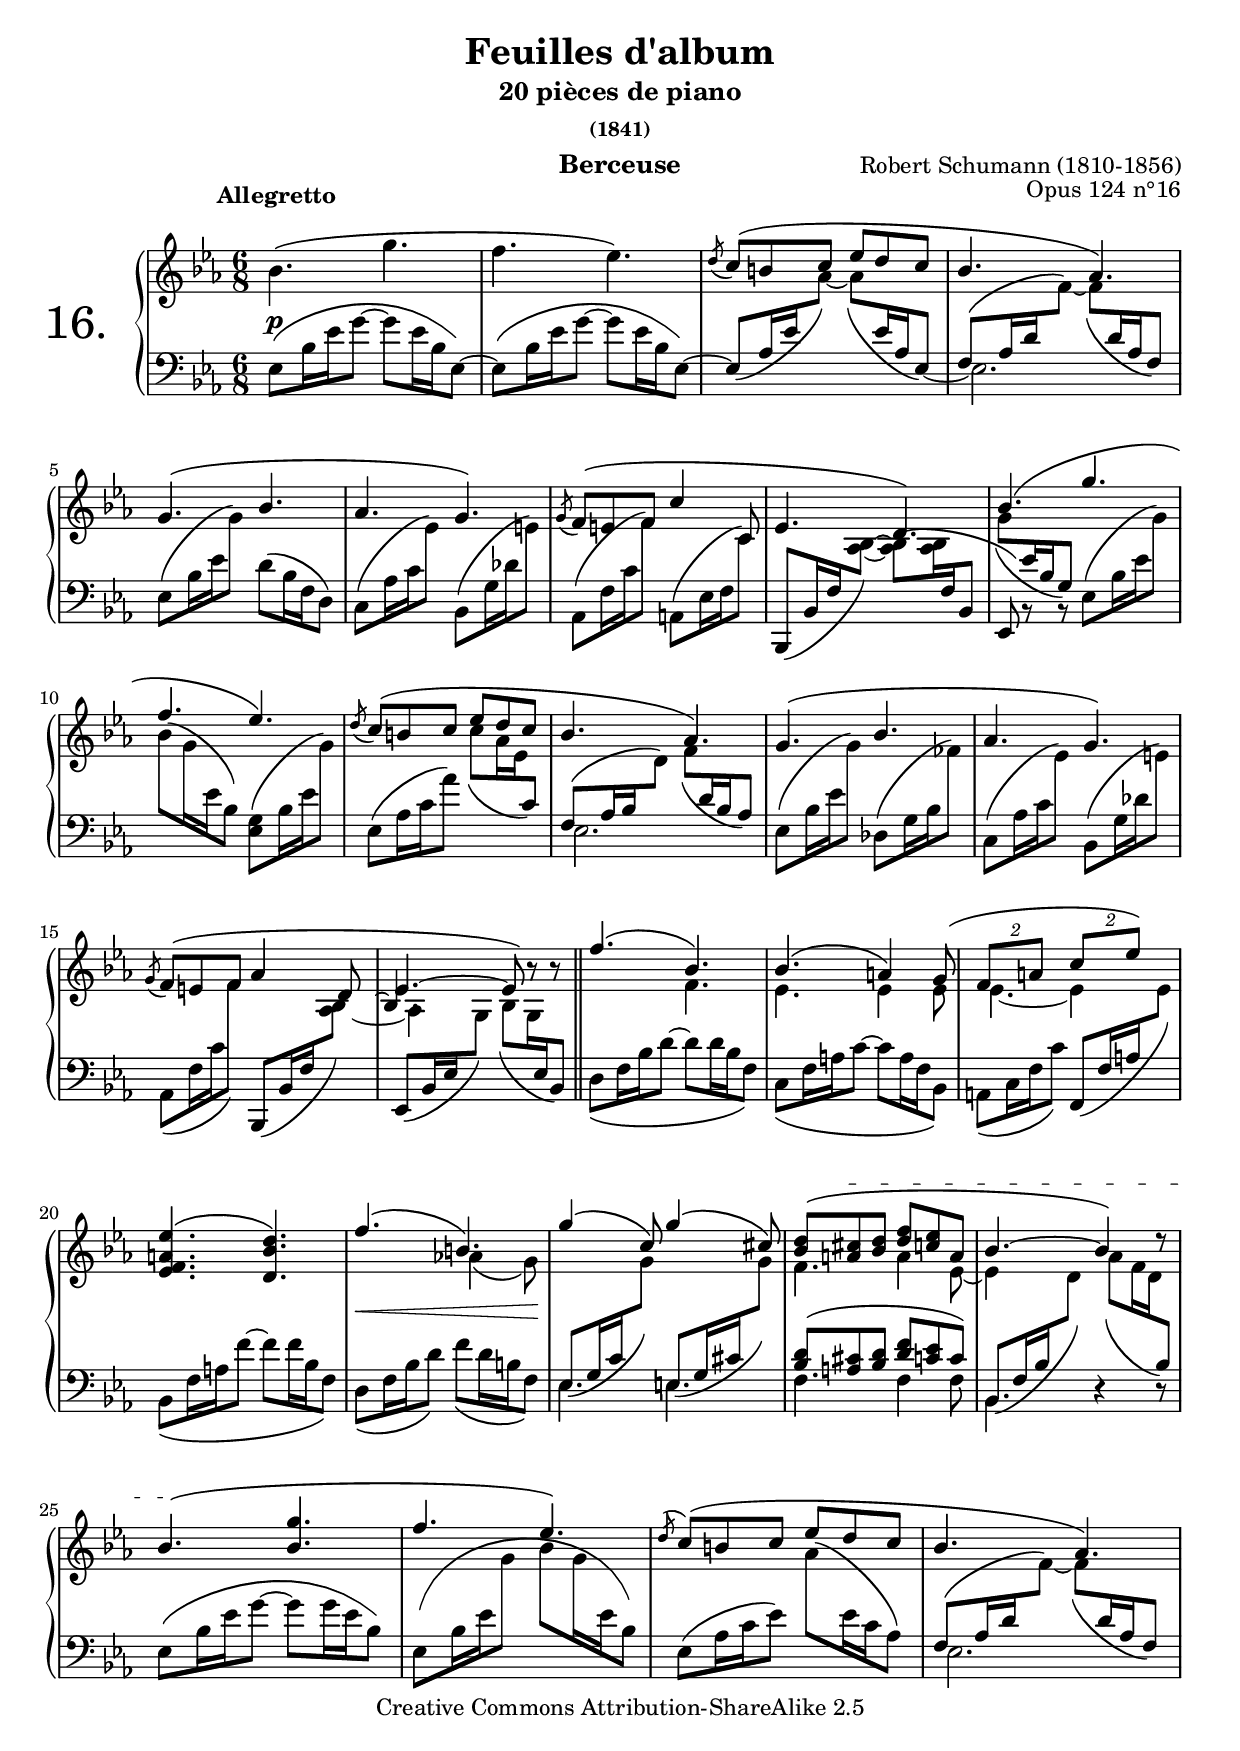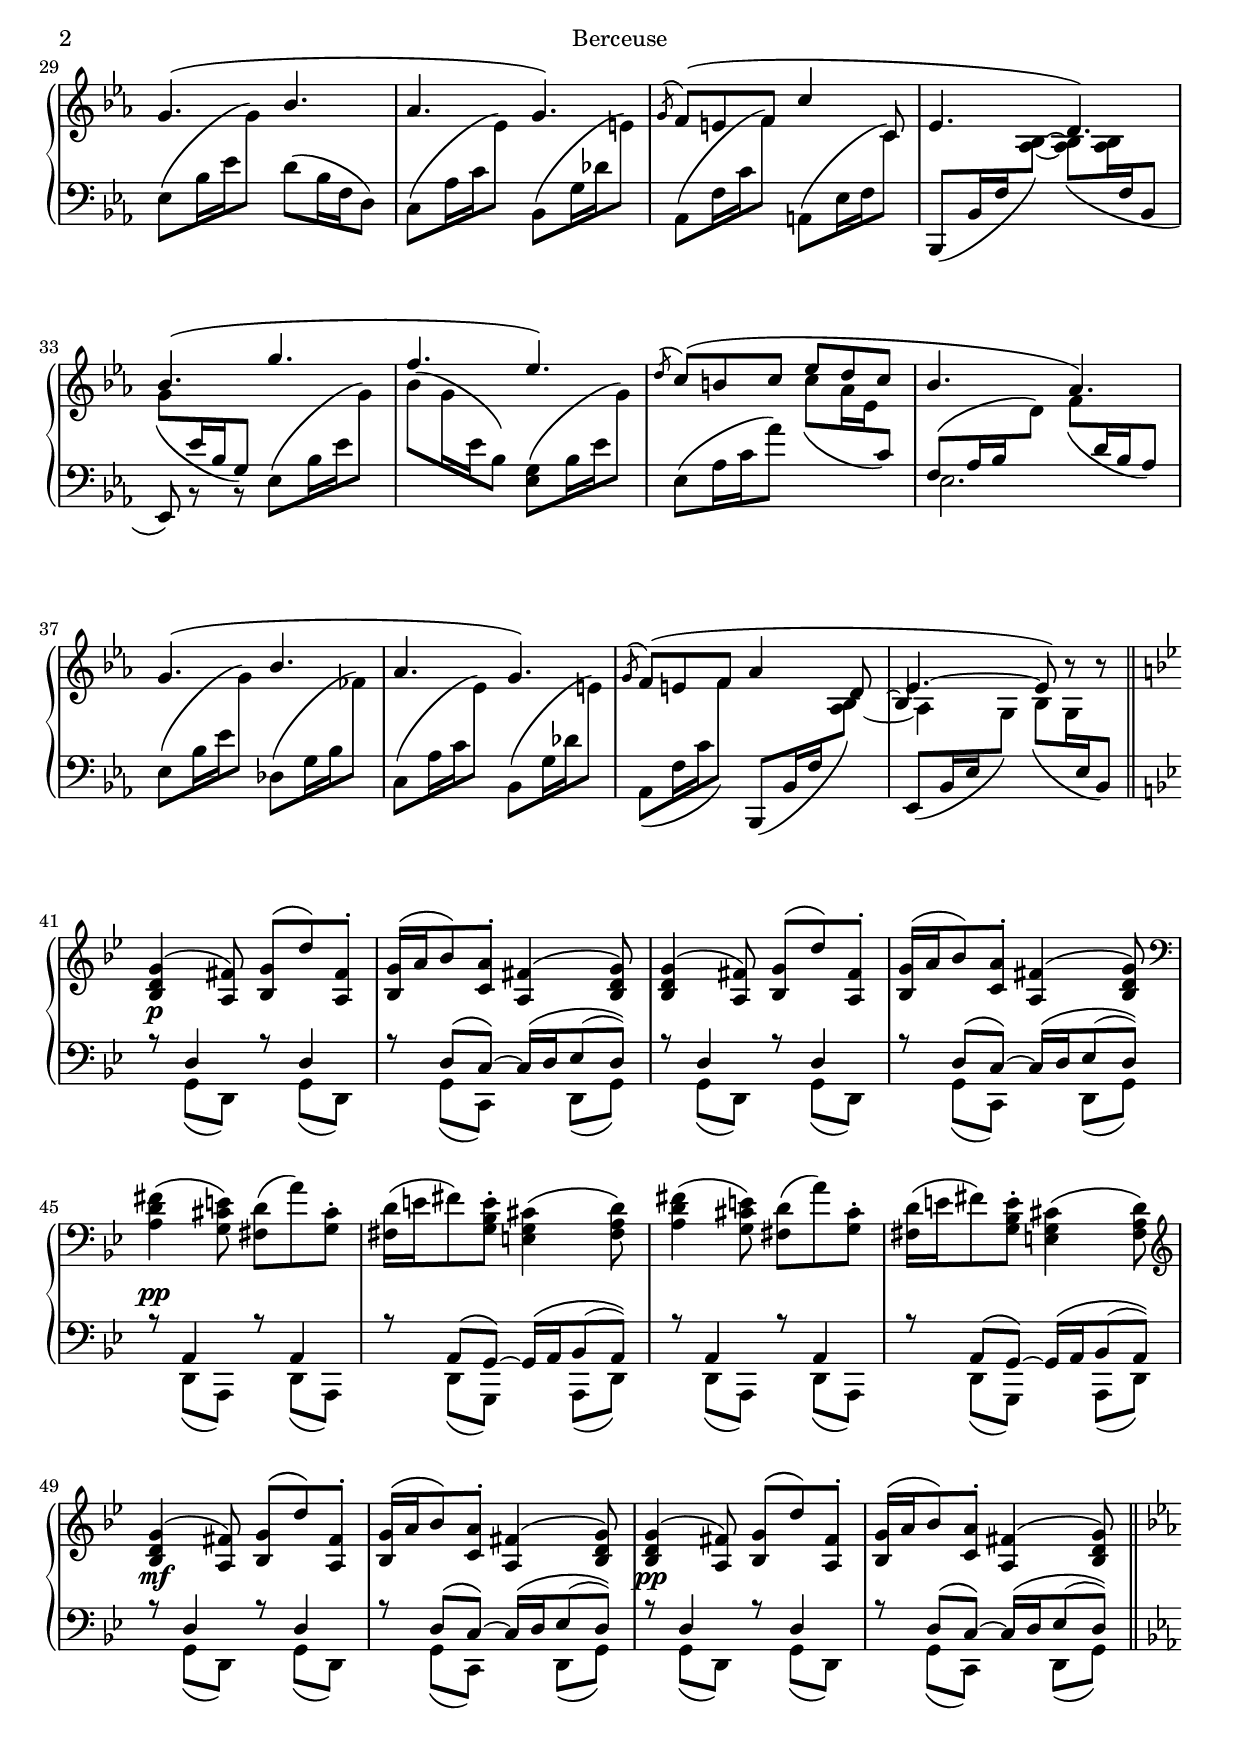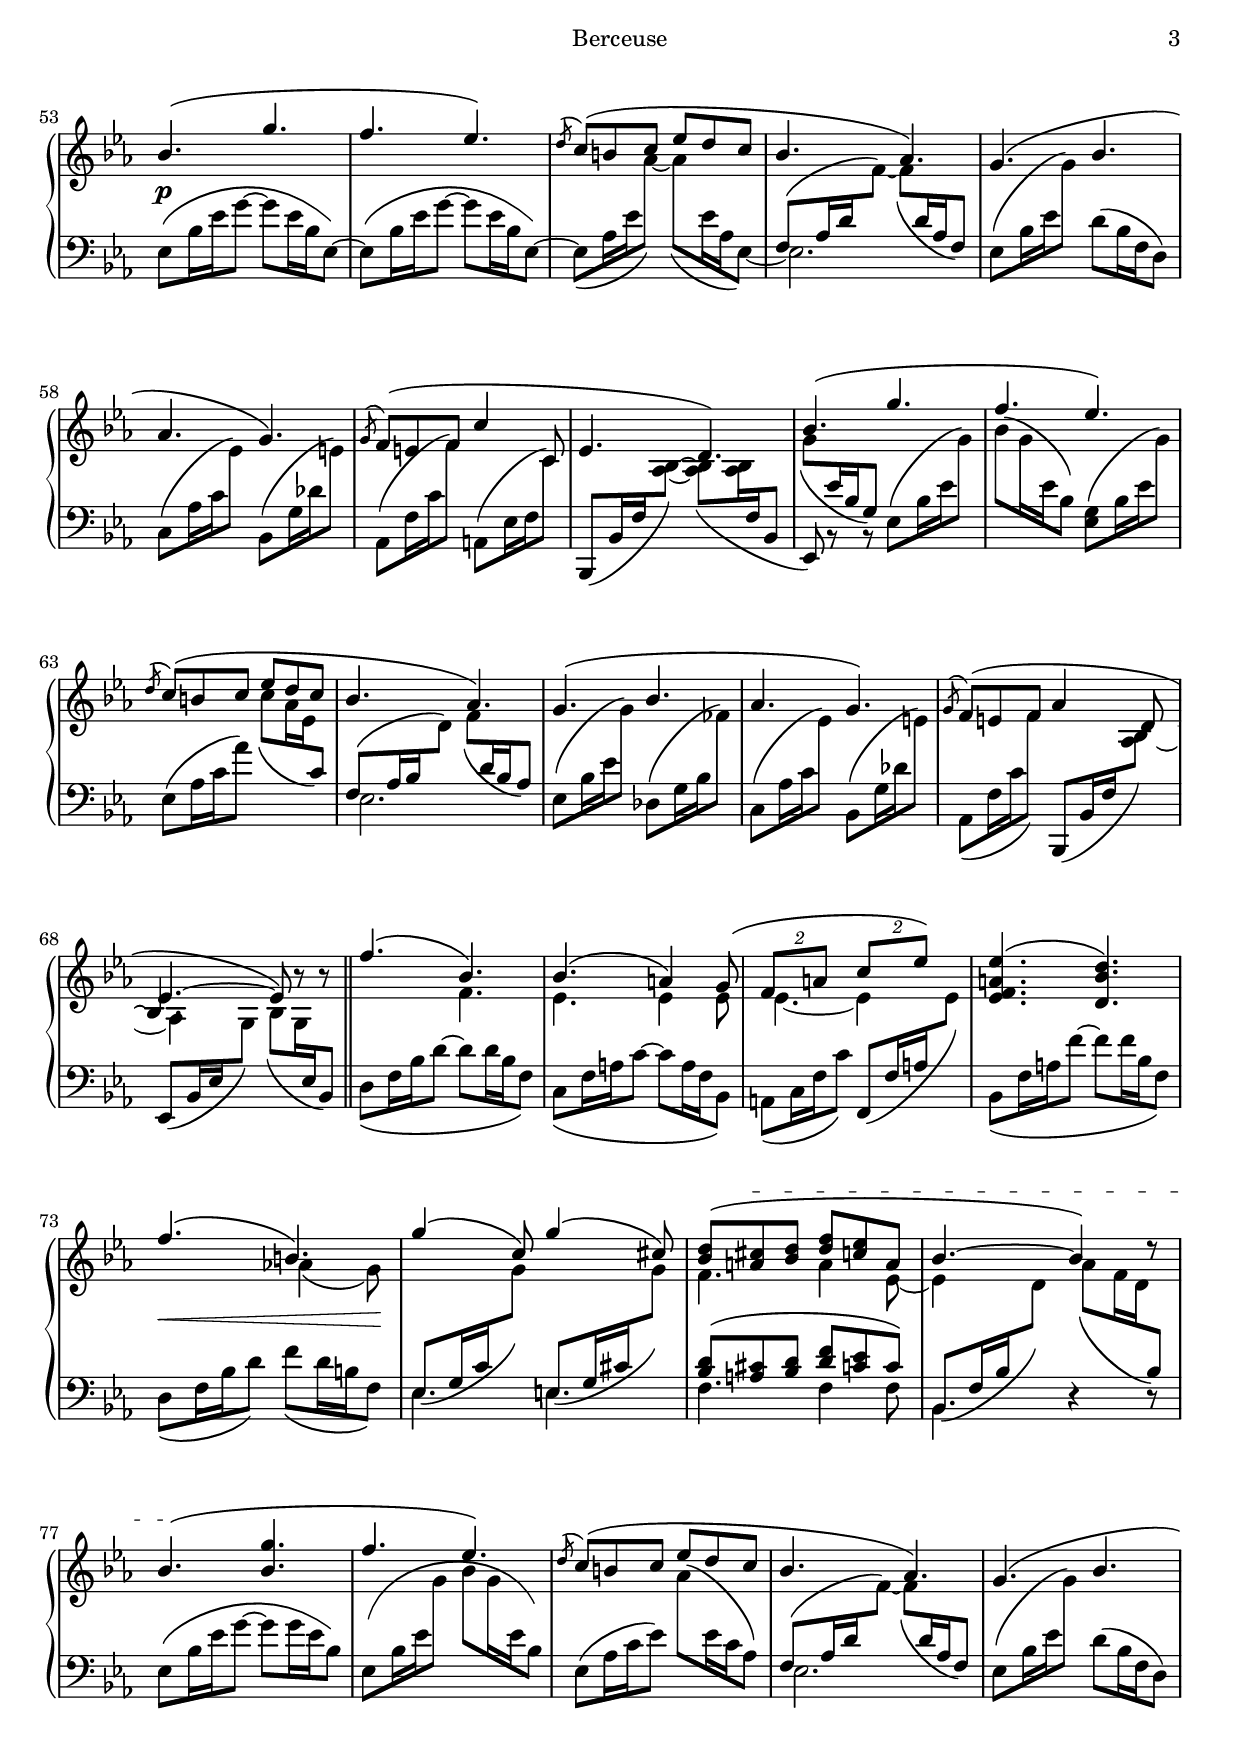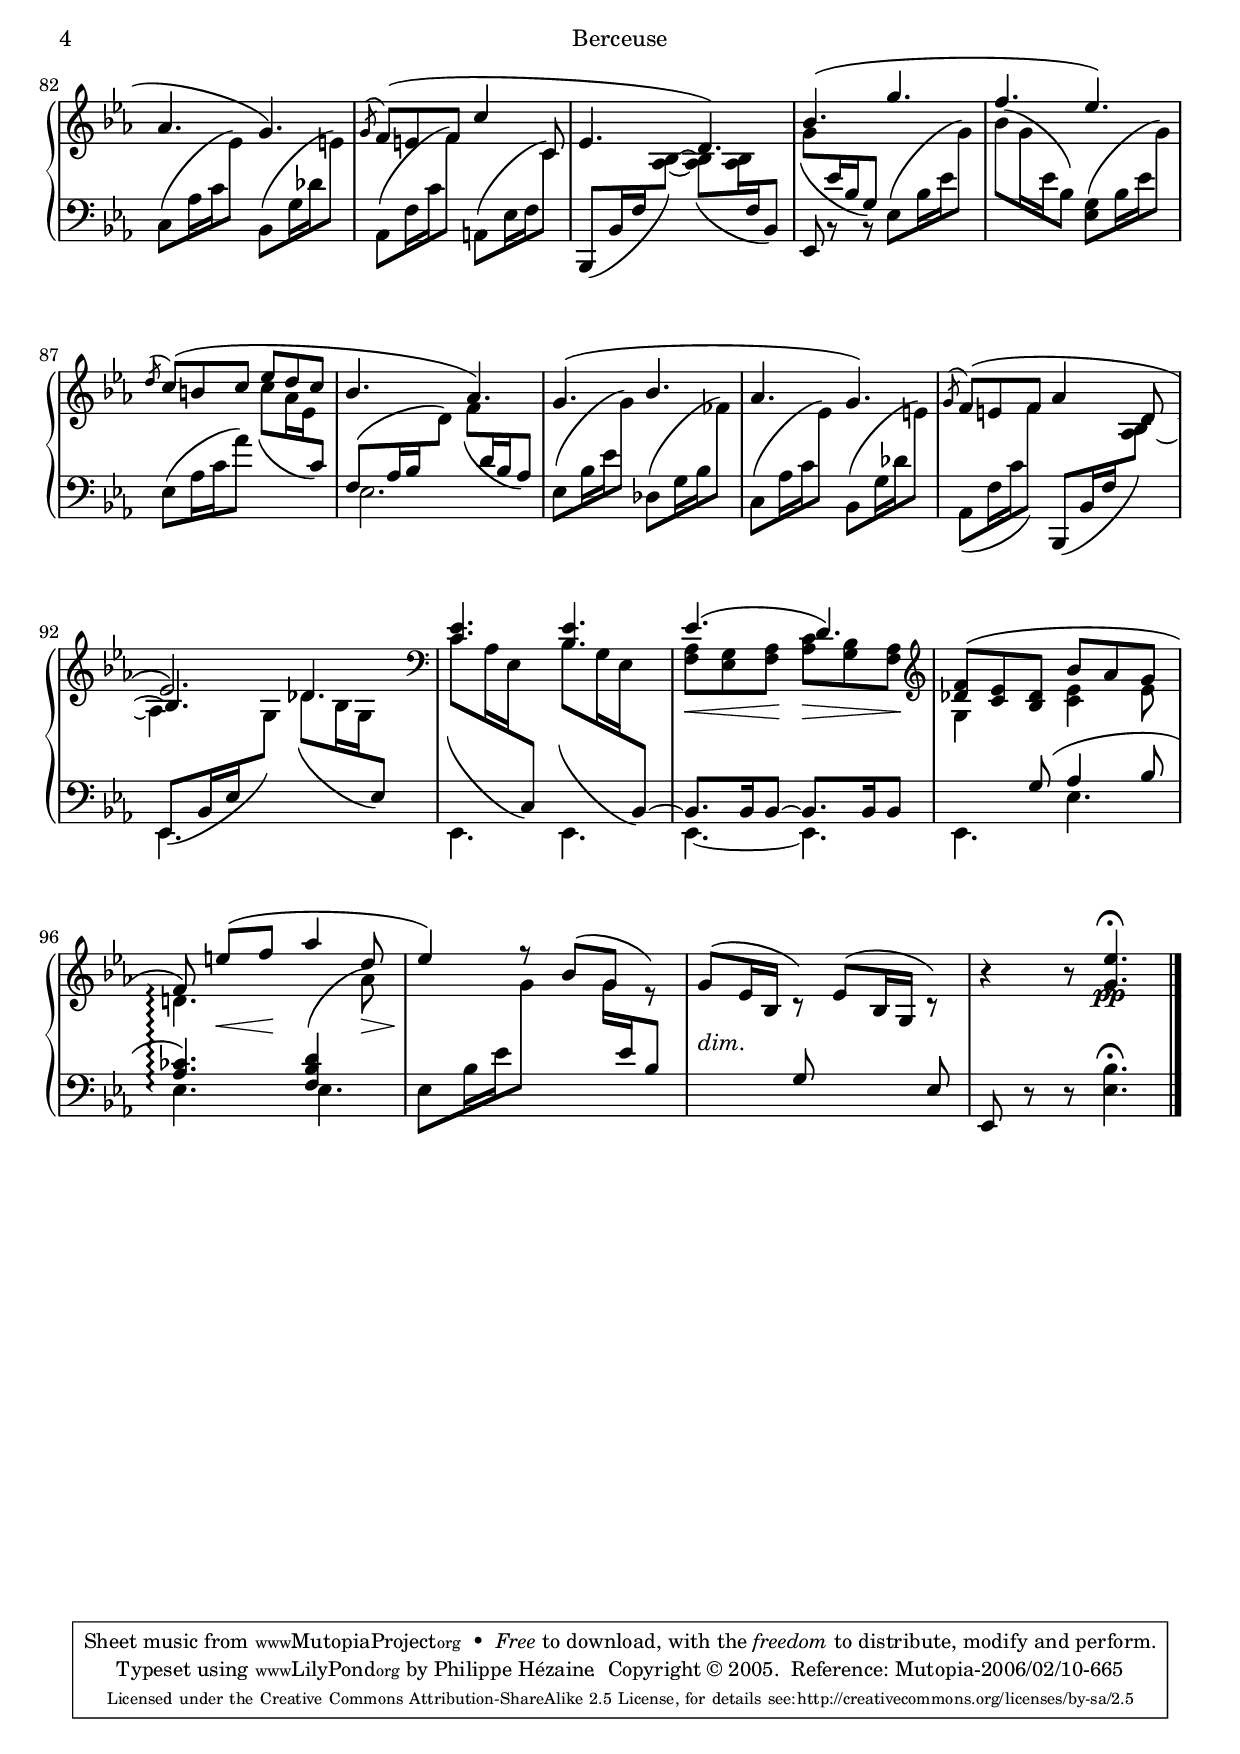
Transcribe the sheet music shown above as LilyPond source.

 \version "2.6.4"

     \header {
      title = "Feuilles d'album"
       subtitle = "20 pièces de piano"
       subsubtitle = "(1841)"
       composer = "Robert Schumann (1810-1856)"
       opus = "Opus 124 n°16"
       instrument = "Berceuse"
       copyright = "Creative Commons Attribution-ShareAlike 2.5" 
     
       % These are headers used by the Mutopia Project
       % http://www.mutopiaproject.org/
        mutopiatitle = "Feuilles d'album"
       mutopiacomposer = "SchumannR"
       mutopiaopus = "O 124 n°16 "
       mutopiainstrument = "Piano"
       date = "1841"
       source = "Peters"
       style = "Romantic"
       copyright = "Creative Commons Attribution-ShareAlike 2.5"
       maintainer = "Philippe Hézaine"
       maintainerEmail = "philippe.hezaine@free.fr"
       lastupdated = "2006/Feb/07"

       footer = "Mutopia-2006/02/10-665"
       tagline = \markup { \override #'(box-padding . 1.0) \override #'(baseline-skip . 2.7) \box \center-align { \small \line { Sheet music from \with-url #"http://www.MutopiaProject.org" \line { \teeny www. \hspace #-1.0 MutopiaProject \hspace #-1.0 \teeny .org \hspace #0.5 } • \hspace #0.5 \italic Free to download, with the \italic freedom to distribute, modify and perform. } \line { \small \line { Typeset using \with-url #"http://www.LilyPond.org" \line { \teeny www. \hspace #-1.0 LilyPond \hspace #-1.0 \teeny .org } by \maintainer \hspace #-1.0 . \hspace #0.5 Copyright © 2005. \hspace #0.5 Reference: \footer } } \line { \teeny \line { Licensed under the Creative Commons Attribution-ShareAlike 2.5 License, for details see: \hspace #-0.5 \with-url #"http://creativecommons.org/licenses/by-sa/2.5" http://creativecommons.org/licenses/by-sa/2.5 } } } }
 }

%comment créer quelques macros pour alléger le fichier? (autre configuration?)

melodie = \relative c'' { \time 6/8    \key es \major   \clef treble
	\phrasingSlurUp
	\once \override TextScript #'extra-offset = #'(-5 . 2)
	bes4.^\markup { \bold "Allegretto" }\( g'4. |
	f es\) |
	 \acciaccatura d8 \stemUp c8\( b! c es d c |
	bes4. aes\) |
\break %mes 5
	g\( bes |
	aes g\) |
	 \acciaccatura g8 f\( e! f \stemUp c'4 c,8 |
	es4. d\) |
	\stemUp bes'4.\( g'4. |
\break %mes 10
	f es\) |
	 \acciaccatura d8 c8\( b! c es d c |
	bes4. aes\) |
	g\( bes |
	aes g\) |
\break %mes 15
	 \acciaccatura g8 f\( e! f aes4 d,8 |
	\tieUp es4. ~ es8\) b'8\rest b8\rest |
	\bar "||"

	\phrasingSlurUp
	\voiceOne
	<< { f'4.\( bes,\) |
	bes\( a!4\) g8\( |
	\times 3/2 {f8[ a!8]} \times 3/2 {c8[ es8]\)} |
\break %mes 20
	<es, f a! es'>4.\( <d bes' d>\) |
	f'4.\( b,!\) |
	g'4\( c,8\) g'4\( cis,8\) |  \tempo 4=70
	\textSpannerUp
	\override TextSpanner #'padding = #2.8
	\override TextSpanner #'edge-text = #'("ritardando " . "Au Tempo")
	<bes d>8\( <a! cis> \startTextSpan <bes d> \tempo 4=64 <d f> <c! es> a |
	bes4.~ bes4\) d8\rest | \tempo 4=76
     }
	\context Voice = "1" { \voiceTwo
	s4. f,4.
	es4. es4 es8
	es4.~ es4 s8
	s2.
	s4. aes!4\( g8\)
	s2.
	f4. a4 es8~
	es4 s8 s4.
	\oneVoice
	}
	>>
\break %mes 25
	bes'4.\( \stopTextSpan <bes g'>4. |
	f' es\) |
	 \acciaccatura d8 \stemUp c8\( b! c es d c |
	bes4. aes\) |
\break %mes 29
	g\( bes |
	aes g\) |                        
	 \acciaccatura g8 f\( e! f \stemUp c'4 c,8 |
	es4. d\) |
\break %mes 33
	\stemUp bes'4.\( g'4. |
	f es\) |
	 \acciaccatura d8 c8\( b! c es d c |
	bes4. aes\) |
\break %mes 37
	g\( bes |
	aes g\) |
	 \acciaccatura g8 f\( e! f aes4 d,8 | \tempo 4=68
	\tieUp es4. ~ es8\) b'8\rest \tempo 4=60 b8\rest |

	\bar "||" \key g \minor \tempo 4=76
\break %mes 41
	<bes, d g>4\( <a fis'>8\) <bes g'>\( d'\) <a, fis'>^. |
	<bes g'>16\( a' bes8\) <c, a'>8^. <a fis'>4\( <bes d g>8\) |
	<bes d g>4\( <a fis'>8\) <bes g'>\( d'\) <a, fis'>^. |
	<bes g'>16\( a' bes8\) <c, a'>8^. <a fis'>4\( <bes d g>8\) |
	\clef bass \stemDown 
\break %mes 45
	<a d fis>4\( <g cis e!>8\) <fis d'>\( a'\) <g, cis>^. |
	<fis d'>16\( e'! fis8\) <g, bes e>8^. <e! g cis>4\( <fis a d>8\) |
	<a d fis>4\( <g cis e!>8\) <fis d'>\( a'\) <g, cis>^. |
	<fis d'>16\( e'! fis8\) <g, bes e>8^. <e! g cis>4\( <fis a d>8\) |
	\clef treble \stemUp
\break %mes 49
	<bes d g>4\( <a fis'>8\) <bes g'>\( d'\) <a, fis'>^. |
	<bes g'>16\( a' bes8\) <c, a'>8^. <a fis'>4\( <bes d g>8\) |
	<bes d g>4\( <a fis'>8\) <bes g'>\( d'\) <a, fis'>^. | \tempo 4=68
	<bes g'>16\( a' bes8\) \tempo 4=60 <c, a'>8^. <a fis'>4\( \tempo 4=42 <bes d g>8\) |

	\bar "||"
	\key es \major \tempo 4=76
\break %mes 53
	bes'4.\( g'4. |
	f es\) |
	 \acciaccatura d8 \stemUp c8\( b! c es d c |
	bes4. aes\) |
	g\( bes |
\break %mes 58
	aes g\) |
	 \acciaccatura g8 f\( e! f \stemUp c'4 c,8 es4. d\) |
	\stemUp bes'4.\( g'4. |
	f es\) |
\break %mes 63
	 \acciaccatura d8 c8\( b! c es d c |
	bes4. aes\) |
	g\( bes |
	aes g\) |
	 \acciaccatura g8 f\( e! f aes4 d,8 |
\break %mes 68
	\tieUp es4. ~ es8\) b'8\rest b8\rest |
	\bar "||"

	\phrasingSlurUp
	\voiceOne
	<< { f'4.\( bes,\) |
	bes\( a!4\) g8\( |
	\times 3/2 {f8[ a!8]} \times 3/2 {c8[ es8]\)} |
	<es, f a! es'>4.\( <d bes' d>\) |
\break %mes 73
	f'4.\( b,!\) |
	g'4\( c,8\) g'4\( cis,8\) |  \tempo 4=70
	\textSpannerUp
	\override TextSpanner #'padding = #2.8
	\override TextSpanner #'edge-text = #'("ritardando " . "Au Tempo")
	<bes d>8\( <a! cis> \startTextSpan <bes d> \tempo 4=64 <d f> <c! es> a |
	bes4.~ bes4\) d8\rest | \tempo 4=76
     }
	\context Voice = "1" { \voiceTwo
	s4. f,4.
	es4. es4 es8
	es4.~ es4 s8
	s2.
	s4. aes!4\( g8\)
	s2.
	f4. a4 es8~
	es4 s8 s4.
	\oneVoice
	}
	>>   
\break %mes 77
	bes'4.\( \stopTextSpan <bes g'>4. |
	f' es\) |
	 \acciaccatura d8 \stemUp c8\( b! c es d c |
	bes4. aes\) |
	g\( bes |
\break %mes 82
	aes g\) |
	 \acciaccatura g8 f\( e! f \stemUp c'4 c,8 |
	es4. d\) |
	\stemUp bes'4.\( g'4. |
	f es\) |
\break %mes 87
	 \acciaccatura d8 c8\( b! c es d c |
	bes4. aes\) |
	g\( bes |
	aes g\) |
	 \acciaccatura g8 f\( e! f aes4 d,8 |
\break %mes 92: coda
	\once \override NoteColumn #'force-hshift = #0.1
	 es2.\) | \tempo 4=72
	\clef bass
	<c es>4. <bes es> |
	\voiceOne << {es\( d\) | \tempo 4=66
	\clef treble
	<des f>8\( <c es> <bes des> bes' aes g | \tempo 4=60
\break %mes 96
	f\arpeggio\noBeam\) e'!\( f aes4 d,8 | \tempo 4=76
	es4\) f8\rest s4.} |
	\context Voice = "1" { \voiceTwo
	\clef bass <f,, aes>8 <es g> <f aes> <aes c> <g bes> <f aes>
	\clef treble s4. <c' es>4 es8
	d!4.\arpeggio s4.
	s2. \oneVoice }
	>> 

	s2. |
	b'4\rest b8\rest <g es'>4.^\fermata |
	\bar "|."



}
	% les accord sensés être liés (mes. 15-16  39-40  67-68  91-92)
middle = \relative c' {

	s2.*14   %mes. 15-16
	<< {s2 s8 \hideNotes bes8~ \unHideNotes 
	\once \override NoteColumn #'force-hshift = #-0.8 
	bes4. } \\
      {s2 s8 \hideNotes  aes8~ \unHideNotes 
	\once \override NoteColumn #'force-hshift = #1 aes4 
	\set followVoice = ##t 
	\hideNotes  g8 }
     >>
	s4.
	s2.*22     %mes. 39-40

	<< {s2 s8 \hideNotes bes8~ \unHideNotes 
	\once \override NoteColumn #'force-hshift = #-0.8 
	bes4. } \\
      {s2 s8 \hideNotes  aes8~ \unHideNotes 
	\once \override NoteColumn #'force-hshift = #0.8 aes4

	\hideNotes \unHideNotes \set followVoice = ##t 
	\hideNotes  g8 }
     >>
	s4.
	s2.*26    %mes 67-68

	<< {s2 s8 \hideNotes bes8~ \unHideNotes 
	\once \override NoteColumn #'force-hshift = #-0.8 
	bes4. } \\
      {s2 s8 \hideNotes  aes8~ \unHideNotes 
	\once \override NoteColumn #'force-hshift = #0.8 aes4

	\hideNotes \unHideNotes \set followVoice = ##t 
	\hideNotes  g8 }
     >>
	s4.

	 s2.*22    %mes 91-92
 
	<< {s2 s8 \hideNotes bes8~ \unHideNotes 
	\once \override NoteColumn #'force-hshift = #0.5 
	bes4. } \\
      {s2 s8 \hideNotes  aes8~ \unHideNotes 
	\once \override NoteColumn #'force-hshift = #-0.7 aes4

	\hideNotes \unHideNotes \set followVoice = ##t 
	\hideNotes  g8 }
     >>
	s4.
	s2.*7
	\bar "|."
    }

basse = \relative c { \time 6/8 \clef bass \key es \major % Les arpèges
	
	\phrasingSlurDown
	\once\override PhrasingSlur  #'control-points =
	    #'((0.5 . 3.2) (1 . 5) (11 . 10) (18 . 3.5))
	es8\( bes'16 es g8~ g es16 bes es,8\)~ |
	\once\override PhrasingSlur  #'control-points =
	    #'((0.5 . 3.2) (1 . 5) (11 . 10) (18 . 3.5))
	es8^\( bes'16 es g8~ g es16 bes es,8\)~ %
	es8\( aes16 es' \change Staff=upper \tieDown aes8\) ~  aes\( \change Staff=lower es16 aes, \tieDown es8\) ~ |
	\voiceOne
	<< {\stemDown es2. | } \context Voice = "1" { \voiceTwo
	\stemUp f8[^\( aes16 d \change Staff=upper \stemDown\tieDown f8]\)~ f_\( \change Staff=lower \stemUp d16 aes f8\) | } 
	>>
%mes 5
	\stemDown es8\( bes'16 es \change Staff=upper g8\) \change Staff=lower d\( bes16 f d8\) |
	c8\( aes'16 c \change Staff=upper es8\) \change Staff=lower bes,\( g'16 des' \change Staff=upper e!8\) |
	\change Staff=lower aes,,8\( f'16 c' \change Staff=upper f8\) \change Staff=lower a,,!\( es'16 f \change Staff=upper c'8\) |
	\change Staff=lower \stemUp bes,,8_\( bes'16 f' \change Staff=upper \stemDown \tieNeutral <aes bes>8\) ~  <aes bes>\( <aes bes>16 \change Staff=lower \stemUp f bes,8 |
	\voiceOne << {es,8\) b'8\rest b8\rest}
	\context Voice = "1" { \voiceTwo  \change Staff=upper \stemDown g''8_\( \change Staff=lower \stemUp es16 bes g8\)
	\oneVoice } >>
	\stemDown es8\( bes'16 es \change Staff=upper  g8\) |
% mes 10
	\change Staff=upper \stemDown bes8\( g16 \change Staff=lower \stemDown es bes8\) <es, g>\( bes'16 es \change Staff=upper \stemDown g8\) |
	\change Staff=lower \stemDown es,8\( aes16 c aes'8\) \change Staff=upper \stemDown \phrasingSlurDown c\( aes16 es \change Staff=lower \stemUp c8\) |
	<<{ \stemUp f,8[^\( aes16 bes \change Staff=upper \stemDown d8]\) f_\( \change Staff=lower \stemUp d16 bes aes8\) | }
	 \\{\stemDown es2.}>>
	\stemDown es8^\( bes'16 es \change Staff=upper g8\) \change Staff=lower des,^\( g16 bes \change Staff=upper fes'8\) |
	\change Staff=lower c,8^\( aes'16 c \change Staff=upper es8\) \change Staff=lower bes,^\( g'16 des' \change Staff=upper e!8\) |
%mes 15
   \change Staff=lower aes,,8_\( f'16 c' \change Staff=upper f8\) \change Staff=lower \stemUp bes,,,8\( bes'16 f' \change Staff=upper \stemDown < as bes >8\) |
   \change Staff=lower \stemNeutral es,8\( bes'16 es \change Staff=upper \stemDown  g8\) bes8\( g16 \change Staff=lower \stemUp es bes8\) |

	\bar "||"

	\stemDown d8\( f16 bes d8~ d8 d16 bes f8\) |
	c8\( f16 a! c8~ c8 a16 f bes,8\) |
	a!8\( c16 f c'8\) \stemUp f,,8\( f'16 a! \change Staff=upper \stemDown  es'8\) |
%mes 20
	\change Staff=lower \stemDown bes,8\( f'16 a! f'8~ f8 f16 bes, f8\) |
	d8\( f16 bes d8\) f8\( d16 b! f8\) |
	\voiceOne
	<< { \stemDown es4. e! |
	f f4 f8\noBeam |
	bes,4. d4\rest d8\rest |
     }
	\context Voice = "1" { \voiceTwo \phrasingSlurDown
	\override Staff.NoteCollision #'merge-differently-dotted = ##t
	\stemUp es8\( g16 c \change Staff=upper \stemDown g'8\) \change Staff=lower \stemUp e,!8\( g16 cis \change Staff=upper \stemDown g'8\) |
     \change Staff=lower \phrasingSlurUp \stemUp <bes, d>8\( <a! cis> <bes d> <d f> <c! es> c\) |
	\phrasingSlurDown bes,8\( f'16 bes \change Staff=upper \stemDown d8\) aes'8\( f16 d \change Staff=lower \stemUp bes8\) |
	\oneVoice
	}
	>>
%mes 25
	\once\override PhrasingSlur  #'control-points =
	    #'((0.5 . 3.2) (1 . 5) (13 . 11) (21 . 4))
	es,8\( bes'16 es g8~ g g16 es bes8\) |
	es,8\( bes'16 es \change Staff=upper \stemDown g8 bes g16 \change Staff=lower es16 bes8\) |
	es,8\( aes16 c es8\)  \change Staff=upper aes8\( \change Staff=lower es16 c aes8\) |
	\voiceOne
	<< {\stemDown es2. |} 
	\context Voice = "1" { \voiceTwo
     \phrasingSlurUp \stemUp f8[\( aes16 d \change Staff=upper \stemDown\tieDown f8]\)~ \phrasingSlurDown f\( \change Staff=lower \stemUp d16 aes f8\) | } >>
%mes 29
	\stemDown es8\( bes'16 es \change Staff=upper g8\) \change Staff=lower d\( bes16 f d8\) |
	c8\( aes'16 c \change Staff=upper es8\) \change Staff=lower bes,\( g'16 des' \change Staff=upper e!8\) |
	\change Staff=lower aes,,8\( f'16 c' \change Staff=upper f8\) \change Staff=lower a,,!\( es'16 f \change Staff=upper c'8\) |
	\phrasingSlurDown
	\change Staff=lower \stemUp bes,,8\( bes'16 f' \change Staff=upper \stemDown \tieNeutral <aes bes>8\) ~  <aes bes>\( <aes bes>16 \change Staff=lower \stemUp f bes,8 |
%mes 33
	\voiceOne << {es,8\) b'8\rest b8\rest}
	\context Voice = "1" { \voiceTwo  \change Staff=upper \phrasingSlurDown \stemDown g''8\( \change Staff=lower \stemUp es16 bes g8\)
	\oneVoice } >>
	\stemDown es8\( bes'16 es \change Staff=upper  g8\) |
	\change Staff=upper \stemDown bes8\( g16 \change Staff=lower \stemDown es bes8\) <es, g>\( bes'16 es \change Staff=upper \stemDown g8\) |
	\change Staff=lower \stemDown es,8\( aes16 c aes'8\) \change Staff=upper \stemDown \phrasingSlurDown c\( aes16 es \change Staff=lower \stemUp c8\) |
	<<{\phrasingSlurUp \stemUp f,8[\( aes16 bes \change Staff=upper \stemDown d8]\) \phrasingSlurDown f\( \change Staff=lower \stemUp 
	d16 bes aes8\) | } 
	\\{\stemDown es2.| }>>
%mes 37
	\phrasingSlurUp \stemDown es8\( bes'16 es \change Staff=upper g8\) \change Staff=lower des,\( g16 bes \change Staff=upper fes'8\) |
	\change Staff=lower c,8\( aes'16 c \change Staff=upper es8\) \change Staff=lower bes,\( g'16 des' \change Staff=upper e!8\) |
	\phrasingSlurDown \change Staff=lower aes,,8\( f'16 c' \change Staff=upper f8\) \change Staff=lower \stemUp bes,,,8\( bes'16 f' \change Staff=upper \stemDown < as bes >8\) |
  \change Staff=lower \stemNeutral es,8\( bes'16 es \change Staff=upper \stemDown  g8\) bes8\( g16 \change Staff=lower \stemUp es bes8\) |

	\bar "||"
%mes 41
	\key g \minor
	\voiceOne \phrasingSlurUp
	<< { r8 d4 r8 d4 |
	r8 d8\( c\)~ c16\( d es8( d)\) |
	r8 d4 r8 d4 |
	r8 d8\( c\)~ c16\( d es8( d)\) |
%mes45
	r8 a4 r8 a4 |
	r8 a8\( g\)~ g16\( a bes8( a)\) |
	r8 a4 r8 a4 |
	r8 a8\( g\)~ g16\( a bes8( a)\) |
%mes 49
	r8 d4 r8 d4 |
	r8 d8\( c\)~ c16\( d es8( d)\) |
	r8 d4 r8 d4 |
	r8 d8\( c\)~ c16\( d es8( d)\) |
     }
	\context Voice = "1" { \voiceTwo \phrasingSlurDown
	s8 g,8\( d\) s8 g\( d\)
	s8 g8\( c,\) s8 d\( g\)
	s8 g8\( d\) s8 g\( d\)
	s8 g8\( c,\) s8 d\( g\)

	s8 d8\( a\) s8 d\( a\)
	s8 d8\( g,\) s8 a\( d\)
	s8 d8\( a\) s8 d\( a\)
	s8 d8\( g,\) s8 a\( d\)

	s8 g8\( d\) s8 g\( d\)
	s8 g8\( c,\) s8 d\( g\)
	s8 g8\( d\) s8 g\( d\)
	s8 g8\( c,\) s8 d\( g\)
	\oneVoice
	}
	>>
%mes 53
	\bar "||"  \key es \major 
	\override Staff.NoteCollision #'merge-differently-dotted = ##t
	\stemDown  \phrasingSlurDown
	\once\override PhrasingSlur  #'control-points =
	    #'((0.5 . 3.2) (1 . 5) (9.6 . 10) (16.6 . 3.5))
	es'8\( bes'16 es g8~ g es16 bes es,8\)~ |
	\once\override PhrasingSlur  #'control-points =
	    #'((0.5 . 3.2) (1 . 5) (9.6 . 10) (16.6 . 3.5))
	es8\( bes'16 es g8~ g es16 bes es,8\)~ |
	es8\( aes16 es' \change Staff=upper \tieDown aes8\) ~  aes\( \change Staff=lower es16 aes, \tieDown es8\) ~ |
	\voiceOne
	<< { \stemDown es2.| } \context Voice = "1" { \voiceTwo
      \phrasingSlurUp \stemUp f8[\( aes16 d \change Staff=upper \stemDown \tieDown f8]\)~ \phrasingSlurDown f\( \change Staff=lower \stemUp d16 aes f8\) |} >>
	\stemDown es8\( bes'16 es \change Staff=upper g8\) \change Staff=lower d\( bes16 f d8\) |
%mes 58
	c8\( aes'16 c \change Staff=upper es8\) \change Staff=lower bes,\( g'16 des' \change Staff=upper e!8\) |
	\change Staff=lower aes,,8\( f'16 c' \change Staff=upper f8\) \change Staff=lower a,,!\( es'16 f \change Staff=upper c'8\) |
	\phrasingSlurDown \change Staff=lower \stemUp bes,,8\( bes'16 f' \change Staff=upper \stemDown \tieNeutral <aes bes>8\) ~  <aes bes>\( <aes bes>16 \change Staff=lower \stemUp f bes,8 |

	\voiceOne << {es,8\) b'8\rest b8\rest}
	\context Voice = "1" { \voiceTwo  \change Staff=upper \phrasingSlurDown \stemDown g''8\( \change Staff=lower \stemUp es16 bes g8\)
	\oneVoice } >>

	\stemDown es8\( bes'16 es \change Staff=upper  g8\) |
	\change Staff=upper \stemDown bes8\( g16 \change Staff=lower \stemDown es bes8\) <es, g>\( bes'16 es \change Staff=upper \stemDown g8\) |
%mes 63
	\change Staff=lower \stemDown es,8\( aes16 c aes'8\) \change Staff=upper \stemDown \phrasingSlurDown c\( aes16 es \change Staff=lower \stemUp c8\) |
	<<{\phrasingSlurUp \stemUp f,8[\( aes16 bes \change Staff=upper \stemDown d8]\) \phrasingSlurDown f\( \change Staff=lower \stemUp 
	d16 bes aes8\) | } 
	\\{\stemDown es2. | }>>
	\phrasingSlurUp \stemDown es8\( bes'16 es \change Staff=upper g8\) \change Staff=lower des,\( g16 bes \change Staff=upper fes'8\) |
	\change Staff=lower c,8\( aes'16 c \change Staff=upper es8\) \change Staff=lower bes,\( g'16 des' \change Staff=upper e!8\) |
	\phrasingSlurDown \change Staff=lower aes,,8\( f'16 c' \change Staff=upper f8\) \change Staff=lower \stemUp bes,,,8\( bes'16 f' \change Staff=upper \stemDown < as bes >8\) |
%mes 68
	\change Staff=lower \stemNeutral es,8\( bes'16 es \change Staff=upper \stemDown  g8\) bes8\( g16 \change Staff=lower \stemUp es bes8\) |
	\bar "||"

	\stemDown d8\( f16 bes d8~ d8 d16 bes f8\) |
	c8\( f16 a! c8~ c8 a16 f bes,8\) |
	a!8\( c16 f c'8\) \stemUp f,,8\( f'16 a! \change Staff=upper \stemDown  es'8\) |
	\change Staff=lower \stemDown bes,8\( f'16 a! f'8~ f8 f16 bes, f8\) |
%mes 73
	d8\( f16 bes d8\) f8\( d16 b! f8\) |
	\voiceOne
	<< { \stemDown 
	\override Staff.NoteCollision #'merge-differently-dotted = ##t
	 es4. e! |
	f f4 f8\noBeam |
	bes,4. d4\rest d8\rest |
     }
	\context Voice = "1" { \voiceTwo \phrasingSlurDown
	\stemUp \override Staff.NoteCollision #'merge-differently-dotted = ##t
	es8\( g16 c \change Staff=upper \stemDown g'8\) \change Staff=lower \stemUp e,!8\( g16 cis \change Staff=upper \stemDown g'8\) |
     \change Staff=lower \phrasingSlurUp \stemUp <bes, d>8\( <a! cis> <bes d> <d f> <c! es> c\) |
	\phrasingSlurDown bes,8\( f'16 bes \change Staff=upper \stemDown d8\) aes'8\( f16 d \change Staff=lower \stemUp bes8\) |
	\oneVoice
	}
	>>
%mes 77
	\once\override PhrasingSlur  #'control-points =
	    #'((0.5 . 3.2) (1 . 5) (9.6 . 10) (16.6 . 4.6))
	es,8\( bes'16 es g8~ g g16 es bes8\) |
	es,8\( bes'16 es \change Staff=upper \stemDown g8 bes g16 \change Staff=lower es16 bes8\) |
	es,8\( aes16 c es8\)  \change Staff=upper aes8\( \change Staff=lower es16 c aes8\) |
	\voiceOne
	<< {\stemDown es2. | } 
	\context Voice = "1" { \voiceTwo
       \phrasingSlurUp \stemUp f8\([ aes16 d \change Staff=upper \stemDown\tieDown f8]\)~ \phrasingSlurDown f\( \change Staff=lower \stemUp d16 aes f8\) | } 
	>>
	\stemDown es8\( bes'16 es \change Staff=upper g8\) \change Staff=lower d\( bes16 f d8\) |
%mes 82
	c8\( aes'16 c \change Staff=upper es8\) \change Staff=lower bes,\( g'16 des' \change Staff=upper e!8\) |
	\change Staff=lower aes,,8\( f'16 c' \change Staff=upper f8\) \change Staff=lower a,,!\( es'16 f \change Staff=upper c'8\) |
	\phrasingSlurDown \change Staff=lower \stemUp bes,,8\( bes'16 f' \change Staff=upper \stemDown \tieNeutral <aes bes>8\) ~ <aes bes>8\( <aes bes>16 \change Staff=lower \stemUp f bes,8\) |
	\voiceOne << { es,8 b'8\rest b8\rest }
	\context Voice = "1" { \voiceTwo  \change Staff=upper \phrasingSlurDown \stemDown g''8\( \change Staff=lower \stemUp es16 bes g8\)
	\oneVoice } 
	>>
	\stemDown es8\( bes'16 es \change Staff=upper  g8\) |
	\change Staff=upper \stemDown bes8\( g16 \change Staff=lower \stemDown es bes8\) <es, g>\( bes'16 es \change Staff=upper \stemDown g8\) |
%mes87
	\change Staff=lower \stemDown es,8\( aes16 c aes'8\) \change Staff=upper \stemDown \phrasingSlurDown c\( aes16 es \change Staff=lower \stemUp c8\) |
	<<{\phrasingSlurUp \stemUp f,8[\( aes16 bes \change Staff=upper \stemDown d8]\) \phrasingSlurDown f\( \change Staff=lower \stemUp d16 bes aes8\) |} 
	\\{\stemDown es2.| }>>
	\phrasingSlurUp \stemDown es8\( bes'16 es \change Staff=upper g8\) \change Staff=lower des,\( g16 bes \change Staff=upper fes'8\) |
	\change Staff=lower c,8\( aes'16 c \change Staff=upper es8\) \change Staff=lower bes,\( g'16 des' \change Staff=upper e!8\) |
	\phrasingSlurDown \change Staff=lower aes,,8\( f'16 c' \change Staff=upper f8\) \change Staff=lower \stemUp bes,,,8\( bes'16 f' \change Staff=upper \stemDown < as bes >8\) |

%mes 92: coda
	\change Staff=lower \voiceOne << {\phrasingSlurDown \stemUp es,8\( bes'16 es \change Staff=upper \stemDown  g8\) des'8\( bes16 g \change Staff=lower \stemUp es8\) |
	\change Staff=upper \clef bass \stemDown c'8\( aes16 es \change Staff=lower \stemUp c8\) \change Staff=upper \stemDown bes'8\( g16 es \change Staff=lower \stemUp bes8\) ~ |
	bes8. bes16 bes8 ~ bes8. bes16 bes8 | 
	\change Staff=upper \stemDown g'4 \change Staff=lower \phrasingSlurUp 
\stemUp g8\( aes4 bes8 |
%mes 96
    <aes ces>4.\arpeggio\) <f bes d>4\( \change Staff=upper \stemDown aes'8\) |
	s4. \stemUp bes8\( g e8\rest\) |
  g8\( es16 bes c8\rest\) es8\(\change Staff=upper \stemUp bes16 g c8\rest\) |
	s2. |
     }
% polyphonie: mes 92
	\context Voice = "1" {\voiceTwo 
	\stemDown \override PianoStaff.NoteCollision #'merge-differently-dotted = ##t es,,4. \change Staff=upper \stemUp des'' | %exception
	\change Staff=lower \stemDown es,,4. es4. |
	es4. ~ es4. |
	es4. es'4. |
% plyphonie: mes 96
	es4.\arpeggio es4. |
	es8 bes'16 es \change Staff=upper \stemDown g8 s8 g16 \change Staff=lower \stemUp es16 bes8 |
	\once \override TextScript #'extra-offset = #'(0 . 1.8)
	s4^\markup { \italic "dim." } g8 s4 es8 |
	es,8  d'\rest d\rest \stemDown <es bes'>4.^\fermata |
	\oneVoice } >>

	\bar "|."
	
}


     dynamics = {

       s2.\p
	s2.*15 \bar "||"
	s2.*4
	s8\< s2 s8\!
	s2.*19 \bar "||"
	s2.\p
	s2.*3
	s2.\pp
	s2.*3
	s2.\mf
	s2.
	s2.\pp
	s2. \bar "||"
	s2.\p
	s2.*15 \bar "||"
	s2.*4
	s8\< s2 s8\!
	s2.*20
	s8\< s8 s8\! s8\> s8 s8\!
	s2.
	s8 s8\< s8\! s8 s8 s8\>
	s8\! s4 s4.
	s2.
	s4.\once \override DynamicText #'extra-offset = #'(0 . 3) s4.\pp 

	\bar "|."
     }
         

     
     
     \score {
       \context PianoStaff <<
   \set PianoStaff.instrument = \markup{ \fontsize #6 {"16. "} \hspace #1.0 }
        \override Score.MetronomeMark #'transparent = ##t
	\set PianoStaff.connectArpeggios = ##t
         \context Staff=upper <<
	 \context Voice=Cinq \melodie
	 \context Voice=TroisQuatre \middle 
	>>

         \context Dynamics=dynamics \dynamics
         \context Staff=lower <<
           \clef bass
	\context Voice=UnDeux \basse
         >>

       >>
       \layout {
	raggedlast = ##f
         \context {
           \type "Engraver_group_engraver"
           \name Dynamics
           \alias Voice % So that \cresc works, for example.
           \consists "Output_property_engraver"
     
           minimumVerticalExtent = #'(5 . -40)
   
           \consists "Script_engraver"
           \consists "Dynamic_engraver"
           \consists "Text_engraver"
     
           \override TextScript #'font-size = #2
           \override TextScript #'font-shape = #'italic
           \override DynamicText #'extra-offset = #'(0 . 2.5)
           \override Hairpin #'extra-offset = #'(0 . 2.5)
     
           \consists "Skip_event_swallow_translator"
     
           \consists "Axis_group_engraver"
         }
         \context {
           \PianoStaff
           \accepts Dynamics
           \override VerticalAlignment #'forced-distance = #5.4
         }
       }
     }
     \score {
       \context PianoStaff <<
         \context Staff=upper  \melodie \dynamics
	                       \middle \dynamics

         \context Staff=lower << 
	\basse \dynamics
	>>

       >>
       \midi {
	\tempo 4=76
         \context {
           \type "Performer_group_performer"
           \name Dynamics
         }
	
         \context {
           \PianoStaff
           \accepts Dynamics
         }
       }
     }

